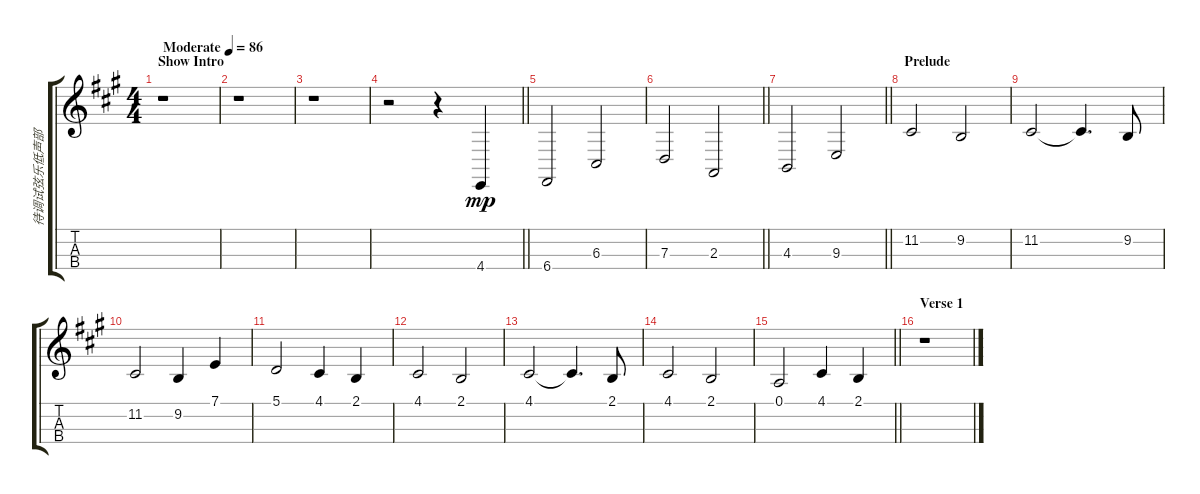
\track ("待调试弦乐低声部" "待调试弦乐低声部") {instrument cello}
\staff {score tabs}
\tuning (A3 D3 G2 C2) {hide}
\ts (4 4)
\section ("" "Show Intro")
\tempo (86 "Moderate")
\clef g2
\ks a
r.1{dy mp instrument cello} |
r.1 |
r.1 |
\barLineRight lightlight
r.2 r.4 4.4.4 |
\section ("" "")
6.4.2 6.3.2 |
\barLineRight lightlight
7.3.2 2.3.2 |
\section ("" "")
\barLineRight lightlight
4.3.2 9.3.2 |
\section ("" "Prelude")
11.2.2 9.2.2 |
11.2.2 11.2{t}.4{d} 9.2.8 |
11.2.2 9.2.4 7.1.4 |
5.1.2 4.1.4 2.1.4 |
4.1.2 2.1.2 |
4.1.2 4.1{t}.4{d} 2.1.8 |
4.1.2 2.1.2 |
\barLineRight lightlight
0.1.2 4.1.4 2.1.4 |
\section ("" "Verse 1")
r.1
